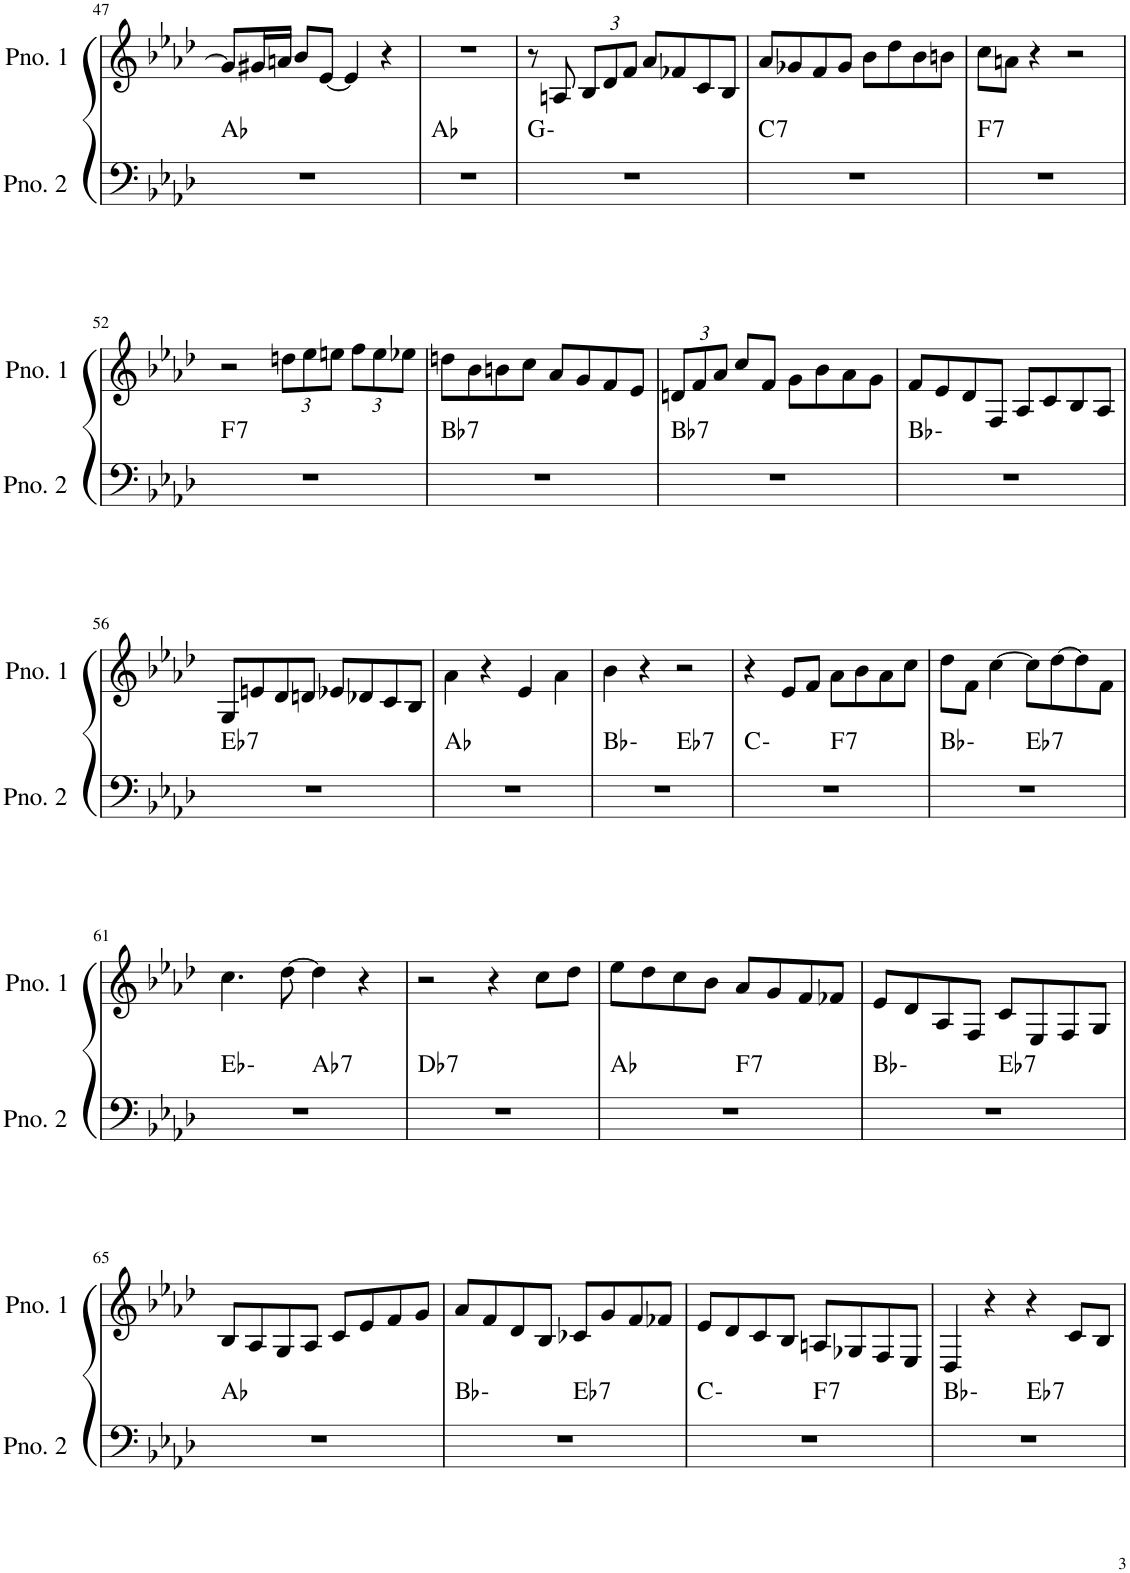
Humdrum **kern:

**kern	**harte	**kern
*part2	*part2	*part1
*staff2	*	*staff1
*I"ピアノ 2	*	*I"ピアノ 1
!!LO:PB:g=z
*clefF4	*	*clefG2
*k[b-e-a-d-]	*	*k[b-e-a-d-]
*M4/4	*	*M4/4
=47	=47	=47
1r	Ab:maj	8g/L]
.	.	16g#X/L
.	.	16an/JJ
.	.	8b-/L
.	.	[8e-/J
.	.	4e-/]
.	.	4r
=48	=48	=48
1r	Ab:maj	1r
=49	=49	=49
1r	G:min	8r
.	.	8An/
*	*	*Xbrackettup
.	.	12B-/L
.	.	12d-/
.	.	12f/J
.	.	8a-/L
.	.	8f-X/
.	.	8c/
.	.	8B-/J
=50	=50	=50
!	!LO:H:kt=7	!
1r	C:7	8a-/L
.	.	8g-X/
.	.	8f/
.	.	8g-/J
.	.	8b-\L
.	.	8dd-\
.	.	8b-\
.	.	8bn\J
=51	=51	=51
!	!LO:H:kt=7	!
1r	F:7	8cc\L
.	.	8an\J
.	.	4r
.	.	2r
!!LO:LB:g=z
=52	=52	=52
!	!LO:H:kt=7	!
1r	F:7	2r
.	.	12ddn\L
.	.	12ee-\
.	.	12een\J
.	.	12ff\L
.	.	12ee\
.	.	12ee-X\J
=53	=53	=53
!	!LO:H:kt=7	!
1r	Bb:7	8ddn\L
.	.	8b-\
.	.	8bn\
.	.	8cc\J
.	.	8a-/L
.	.	8g/
.	.	8f/
.	.	8e-/J
=54	=54	=54
!	!LO:H:kt=7	!
1r	Bb:7	12dn/L
.	.	12f/
.	.	12a-/J
.	.	8cc/L
.	.	8f/J
.	.	8g\L
.	.	8b-\
.	.	8a-\
.	.	8g\J
=55	=55	=55
1r	Bb:min	8f/L
.	.	8e-/
.	.	8d-/
.	.	8F/J
.	.	8A-/L
.	.	8c/
.	.	8B-/
.	.	8A-/J
!!LO:LB:g=z
=56	=56	=56
!	!LO:H:kt=7	!
1r	Eb:7	8G/L
.	.	8en/
.	.	8d-/
.	.	8dn/J
.	.	8e-X/L
.	.	8d-X/
.	.	8c/
.	.	8B-/J
=57	=57	=57
1r	Ab:maj	4a-\
.	.	4r
.	.	4e-/
.	.	4a-\
=58	=58	=58
*^	*	*
1r	2ryy	Bb:min	4b-\
.	.	.	4r
!	!	!LO:H:kt=7	!
.	2ryy	Eb:7	2r
=59	=59	=59	=59
1r	2ryy	C:min	4r
.	.	.	8e-/L
.	.	.	8f/J
!	!	!LO:H:kt=7	!
.	2ryy	F:7	8a-\L
.	.	.	8b-\
.	.	.	8a-\
.	.	.	8cc\J
=60	=60	=60	=60
1r	2ryy	Bb:min	8dd-\L
.	.	.	8f\J
.	.	.	[4cc\
!	!	!LO:H:kt=7	!
.	2ryy	Eb:7	8cc\L]
.	.	.	[8dd-\
.	.	.	8dd-\]
.	.	.	8f\J
!!LO:LB:g=z
=61	=61	=61	=61
1r	2ryy	Eb:min	4.cc\
.	.	.	[8dd-\
!	!	!LO:H:kt=7	!
.	2ryy	Ab:7	4dd-\]
.	.	.	4r
=62	=62	=62	=62
!	!	!LO:H:kt=7	!
*v	*v	*	*
1r	Db:7	2r
.	.	4r
.	.	8cc\L
.	.	8dd-\J
=63	=63	=63
*^	*	*
1r	2ryy	Ab:maj	8ee-\L
.	.	.	8dd-\
.	.	.	8cc\
.	.	.	8b-\J
!	!	!LO:H:kt=7	!
.	2ryy	F:7	8a-/L
.	.	.	8g/
.	.	.	8f/
.	.	.	8f-X/J
=64	=64	=64	=64
1r	2ryy	Bb:min	8e-/L
.	.	.	8d-/
.	.	.	8A-/
.	.	.	8F/J
!	!	!LO:H:kt=7	!
.	2ryy	Eb:7	8c/L
.	.	.	8E-/
.	.	.	8F/
.	.	.	8G/J
*v	*v	*	*
!!LO:LB:g=z
=65	=65	=65
1r	Ab:maj	8B-/L
.	.	8A-/
.	.	8G/
.	.	8A-/J
.	.	8c/L
.	.	8e-/
.	.	8f/
.	.	8g/J
=66	=66	=66
*^	*	*
1r	2ryy	Bb:min	8a-/L
.	.	.	8f/
.	.	.	8d-/
.	.	.	8B-/J
!	!	!LO:H:kt=7	!
.	2ryy	Eb:7	8c-X/L
.	.	.	8g/
.	.	.	8f/
.	.	.	8f-X/J
=67	=67	=67	=67
1r	2ryy	C:min	8e-/L
.	.	.	8d-/
.	.	.	8c/
.	.	.	8B-/J
!	!	!LO:H:kt=7	!
.	2ryy	F:7	8An/L
.	.	.	8G-X/
.	.	.	8F/
.	.	.	8E-/J
=68	=68	=68	=68
1r	2ryy	Bb:min	4D-/
.	.	.	4r
!	!	!LO:H:kt=7	!
.	2ryy	Eb:7	4r
.	.	.	8c/L
.	.	.	8B-/J
*v	*v	*	*
=	=	=
*-	*-	*-
